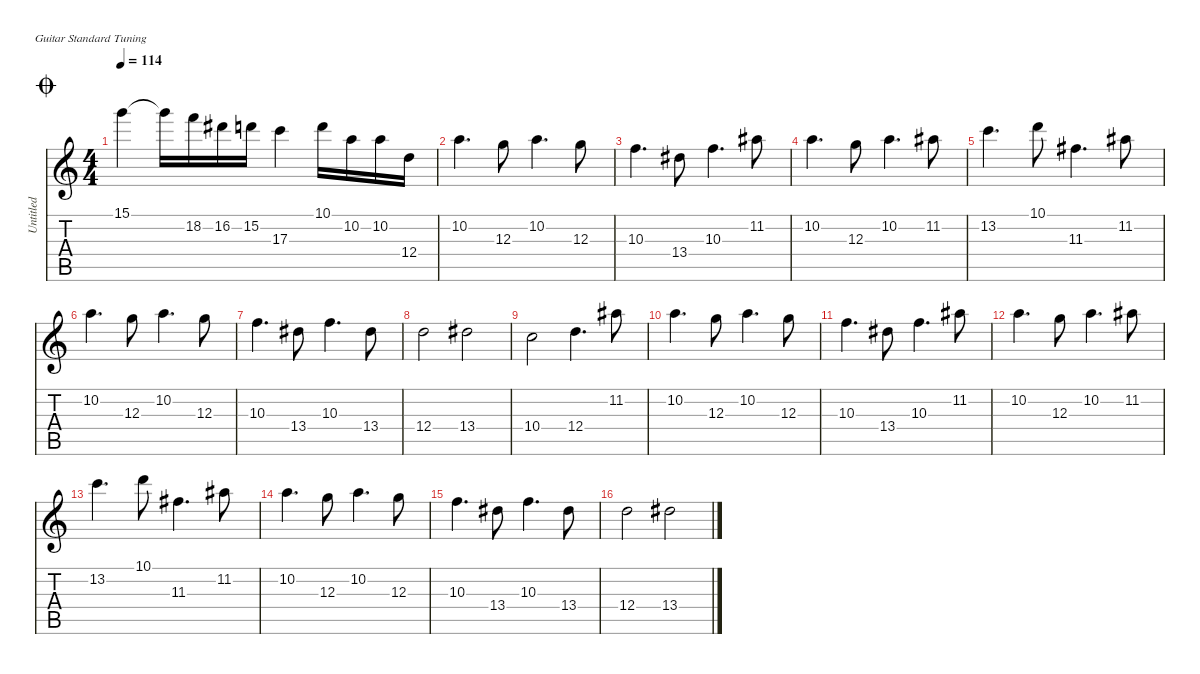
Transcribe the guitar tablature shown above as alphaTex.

\defaultSystemsLayout 4
\hideDynamics
\bracketExtendMode nobrackets
\track ("Untitled" "Untitled") {instrument acousticguitarnylon}
\staff {score tabs}
\tuning (E4 B3 G3 D3 A2 E2)
\ts (4 4)
\jump coda
\tempo 114
\clef g2
\ks c
15.1.4{dy mf beam Down} 15.1{t}.16{beam Down} 18.2.16{beam Down} 16.2{acc #}.16{beam Down} 15.2.16{beam Down} 17.3.4{beam Down} 10.1.16{beam Down} 10.2.16{beam Down} 10.2.16{beam Down} 12.4.16{beam Down} |
10.2.4{d beam Down} 12.3.8{beam Down} 10.2.4{d beam Down} 12.3.8{beam Down} |
10.3.4{d beam Down} 13.4{acc #}.8{beam Down} 10.3.4{d beam Down} 11.2{acc #}.8{beam Down} |
10.2.4{d beam Down} 12.3.8{beam Down} 10.2.4{d beam Down} 11.2{acc #}.8{beam Down} |
13.2.4{d beam Down} 10.1.8{beam Down} 11.3{acc #}.4{d beam Down} 11.2{acc #}.8{beam Down} |
10.2.4{d beam Down} 12.3.8{beam Down} 10.2.4{d beam Down} 12.3.8{beam Down} |
10.3.4{d beam Down} 13.4{acc #}.8{beam Down} 10.3.4{d beam Down} 13.4{acc #}.8{beam Down} |
12.4.2{beam Down} 13.4{acc #}.2{beam Down} |
10.4.2{beam Down} 12.4.4{d beam Down} 11.2{acc #}.8{beam Down} |
10.2.4{d beam Down} 12.3.8{beam Down} 10.2.4{d beam Down} 12.3.8{beam Down} |
10.3.4{d beam Down} 13.4{acc #}.8{beam Down} 10.3.4{d beam Down} 11.2{acc #}.8{beam Down} |
10.2.4{d beam Down} 12.3.8{beam Down} 10.2.4{d beam Down} 11.2{acc #}.8{beam Down} |
13.2.4{d beam Down} 10.1.8{beam Down} 11.3{acc #}.4{d beam Down} 11.2{acc #}.8{beam Down} |
10.2.4{d beam Down} 12.3.8{beam Down} 10.2.4{d beam Down} 12.3.8{beam Down} |
10.3.4{d beam Down} 13.4{acc #}.8{beam Down} 10.3.4{d beam Down} 13.4{acc #}.8{beam Down} |
12.4.2{beam Down} 13.4{acc #}.2{beam Down}
